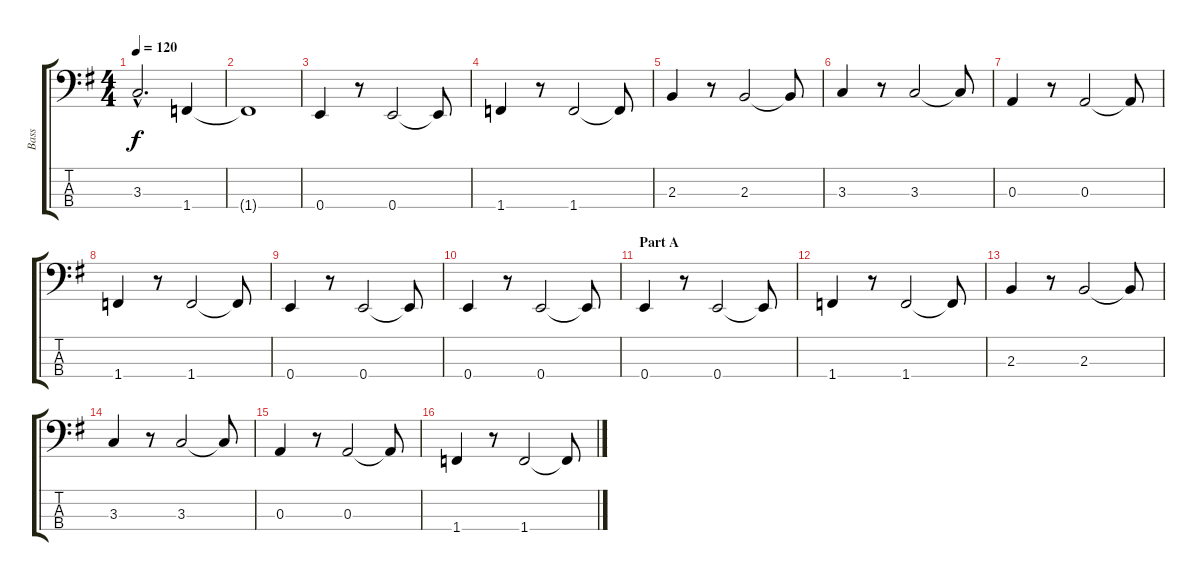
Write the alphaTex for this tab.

\track ("Bass" "Bass") {instrument electricbassfinger}
\staff {score tabs}
\tuning (G2 D2 A1 E1) {hide}
\ts (4 4)
\tempo 120
\clef f4
\ks eminor
3.3{hac}.2{d dy f} 1.4.4 |
1.4{t}.1 |
0.4.4 r.8 0.4.2 0.4{t}.8 |
1.4.4 r.8 1.4.2 1.4{t}.8 |
2.3.4 r.8 2.3.2 2.3{t}.8 |
3.3.4 r.8 3.3.2 3.3{t}.8 |
0.3.4 r.8 0.3.2 0.3{t}.8 |
1.4.4 r.8 1.4.2 1.4{t}.8 |
0.4.4 r.8 0.4.2 0.4{t}.8 |
0.4.4 r.8 0.4.2 0.4{t}.8 |
\section ("" "Part A")
0.4.4 r.8 0.4.2 0.4{t}.8 |
1.4.4 r.8 1.4.2 1.4{t}.8 |
2.3.4 r.8 2.3.2 2.3{t}.8 |
3.3.4 r.8 3.3.2 3.3{t}.8 |
0.3.4 r.8 0.3.2 0.3{t}.8 |
1.4.4 r.8 1.4.2 1.4{t}.8
